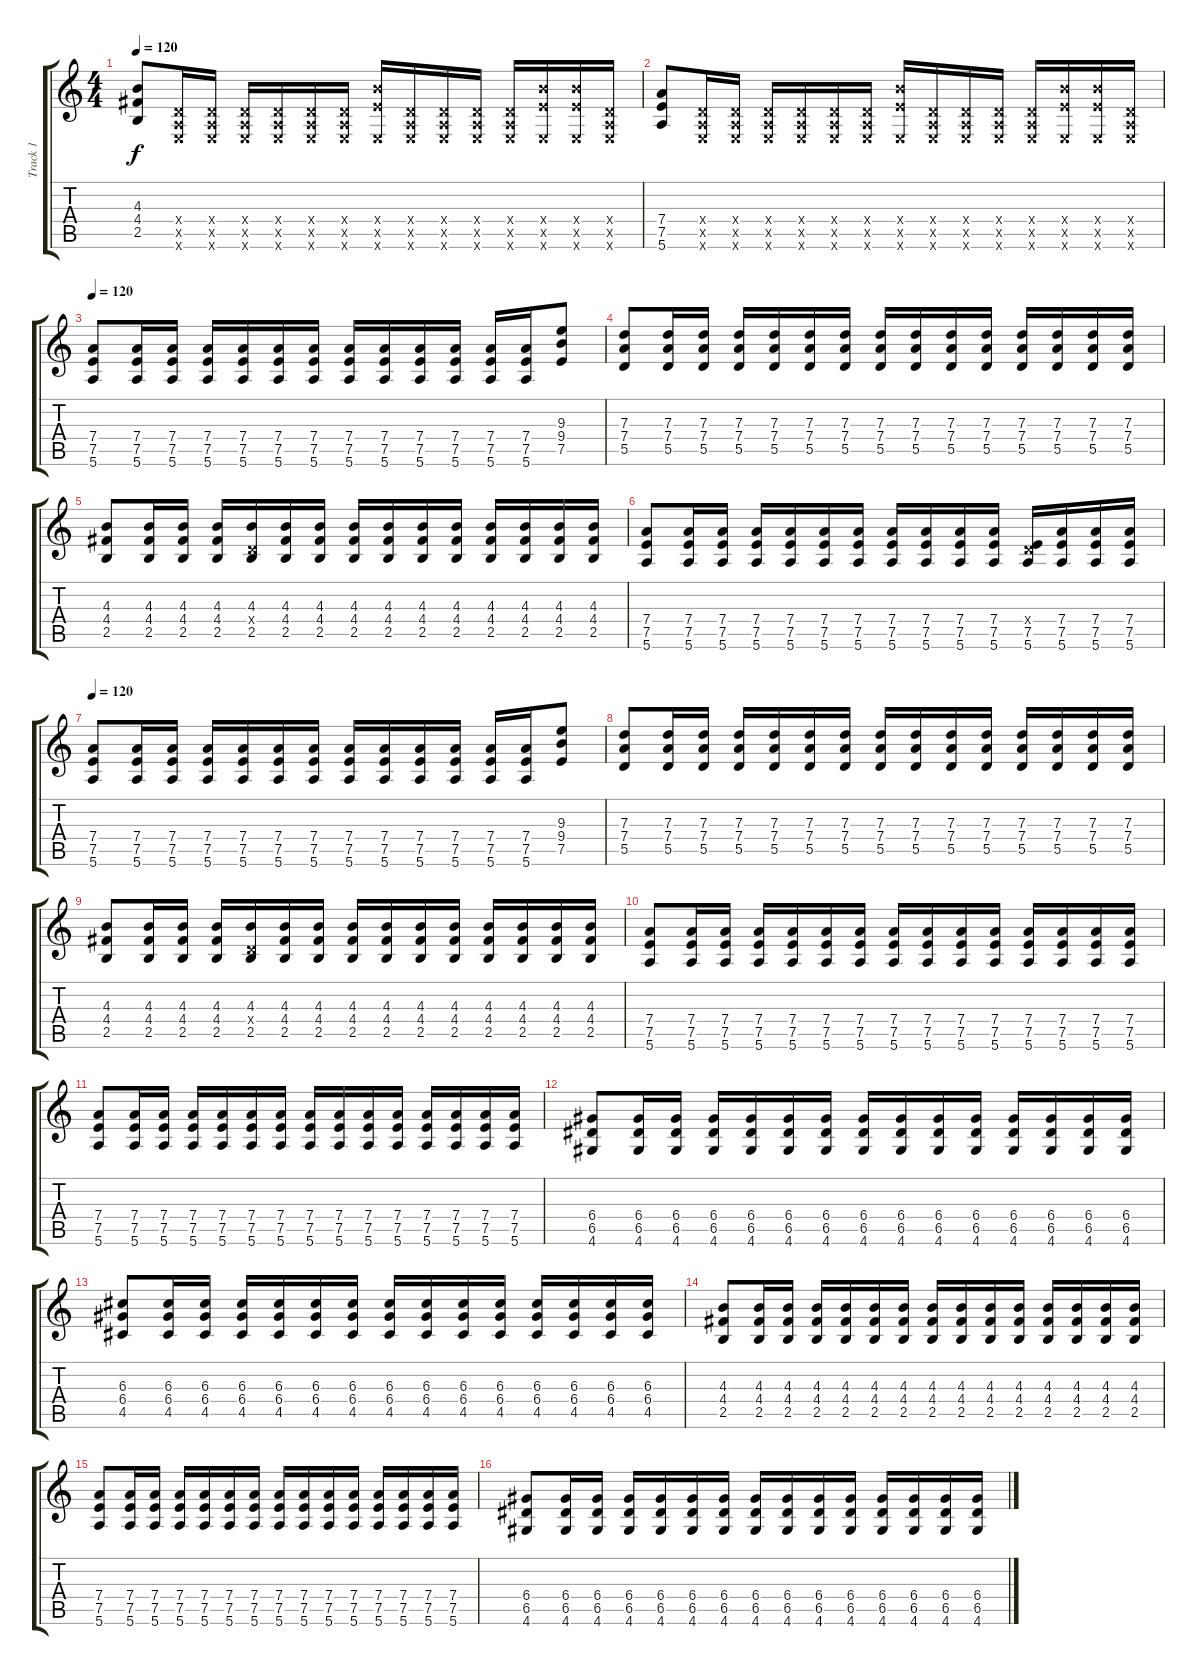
\track ("Track 1" "Track 1") {instrument distortionguitar}
\staff {score tabs}
\tuning (E4 B3 G3 D3 A2 E2) {hide}
\ts (4 4)
\tempo 120
\clef g2
\ks c
(4.3 4.4 2.5).8{dy f} (0.4{x} 0.5{x} 0.6{x}).16 (0.4{x} 0.5{x} 0.6{x}).16 (0.4{x} 0.5{x} 0.6{x}).16 (0.4{x} 0.5{x} 0.6{x}).16 (0.4{x} 0.5{x} 0.6{x}).16 (0.4{x} 0.5{x} 0.6{x}).16 (9.4{x} 7.5{x} 0.6{x}).16 (0.4{x} 0.5{x} 0.6{x}).16 (0.4{x} 0.5{x} 0.6{x}).16 (0.4{x} 0.5{x} 0.6{x}).16 (0.4{x} 0.5{x} 0.6{x}).16 (9.4{x} 7.5{x} 0.6{x}).16 (9.4{x} 7.5{x} 0.6{x}).16 (0.4{x} 0.5{x} 0.6{x}).16 |
(7.4 7.5 5.6).8 (0.4{x} 0.5{x} 0.6{x}).16 (0.4{x} 0.5{x} 0.6{x}).16 (0.4{x} 0.5{x} 0.6{x}).16 (0.4{x} 0.5{x} 0.6{x}).16 (0.4{x} 0.5{x} 0.6{x}).16 (0.4{x} 0.5{x} 0.6{x}).16 (9.4{x} 7.5{x} 0.6{x}).16 (0.4{x} 0.5{x} 0.6{x}).16 (0.4{x} 0.5{x} 0.6{x}).16 (0.4{x} 0.5{x} 0.6{x}).16 (0.4{x} 0.5{x} 0.6{x}).16 (9.4{x} 7.5{x} 0.6{x}).16 (9.4{x} 7.5{x} 0.6{x}).16 (0.4{x} 0.5{x} 0.6{x}).16 |
\tempo 120
(7.4 7.5 5.6).8 (7.4 7.5 5.6).16 (7.4 7.5 5.6).16 (7.4 7.5 5.6).16 (7.4 7.5 5.6).16 (7.4 7.5 5.6).16 (7.4 7.5 5.6).16 (7.4 7.5 5.6).16 (7.4 7.5 5.6).16 (7.4 7.5 5.6).16 (7.4 7.5 5.6).16 (7.4 7.5 5.6).16 (7.4 7.5 5.6).16 (9.3 9.4 7.5).8 |
(7.3 7.4 5.5).8 (7.3 7.4 5.5).16 (7.3 7.4 5.5).16 (7.3 7.4 5.5).16 (7.3 7.4 5.5).16 (7.3 7.4 5.5).16 (7.3 7.4 5.5).16 (7.3 7.4 5.5).16 (7.3 7.4 5.5).16 (7.3 7.4 5.5).16 (7.3 7.4 5.5).16 (7.3 7.4 5.5).16 (7.3 7.4 5.5).16 (7.3 7.4 5.5).16 (7.3 7.4 5.5).16 |
(4.3 4.4 2.5).8 (4.3 4.4 2.5).16 (4.3 4.4 2.5).16 (4.3 4.4 2.5).16 (4.3 0.4{x} 2.5).16 (4.3 4.4 2.5).16 (4.3 4.4 2.5).16 (4.3 4.4 2.5).16 (4.3 4.4 2.5).16 (4.3 4.4 2.5).16 (4.3 4.4 2.5).16 (4.3 4.4 2.5).16 (4.3 4.4 2.5).16 (4.3 4.4 2.5).16 (4.3 4.4 2.5).16 |
(7.4 7.5 5.6).8 (7.4 7.5 5.6).16 (7.4 7.5 5.6).16 (7.4 7.5 5.6).16 (7.4 7.5 5.6).16 (7.4 7.5 5.6).16 (7.4 7.5 5.6).16 (7.4 7.5 5.6).16 (7.4 7.5 5.6).16 (7.4 7.5 5.6).16 (7.4 7.5 5.6).16 (0.4{x} 7.5 5.6).16 (7.4 7.5 5.6).16 (7.4 7.5 5.6).16 (7.4 7.5 5.6).16 |
\tempo 120
(7.4 7.5 5.6).8 (7.4 7.5 5.6).16 (7.4 7.5 5.6).16 (7.4 7.5 5.6).16 (7.4 7.5 5.6).16 (7.4 7.5 5.6).16 (7.4 7.5 5.6).16 (7.4 7.5 5.6).16 (7.4 7.5 5.6).16 (7.4 7.5 5.6).16 (7.4 7.5 5.6).16 (7.4 7.5 5.6).16 (7.4 7.5 5.6).16 (9.3 9.4 7.5).8 |
(7.3 7.4 5.5).8 (7.3 7.4 5.5).16 (7.3 7.4 5.5).16 (7.3 7.4 5.5).16 (7.3 7.4 5.5).16 (7.3 7.4 5.5).16 (7.3 7.4 5.5).16 (7.3 7.4 5.5).16 (7.3 7.4 5.5).16 (7.3 7.4 5.5).16 (7.3 7.4 5.5).16 (7.3 7.4 5.5).16 (7.3 7.4 5.5).16 (7.3 7.4 5.5).16 (7.3 7.4 5.5).16 |
(4.3 4.4 2.5).8 (4.3 4.4 2.5).16 (4.3 4.4 2.5).16 (4.3 4.4 2.5).16 (4.3 0.4{x} 2.5).16 (4.3 4.4 2.5).16 (4.3 4.4 2.5).16 (4.3 4.4 2.5).16 (4.3 4.4 2.5).16 (4.3 4.4 2.5).16 (4.3 4.4 2.5).16 (4.3 4.4 2.5).16 (4.3 4.4 2.5).16 (4.3 4.4 2.5).16 (4.3 4.4 2.5).16 |
(7.4 7.5 5.6).8 (7.4 7.5 5.6).16 (7.4 7.5 5.6).16 (7.4 7.5 5.6).16 (7.4 7.5 5.6).16 (7.4 7.5 5.6).16 (7.4 7.5 5.6).16 (7.4 7.5 5.6).16 (7.4 7.5 5.6).16 (7.4 7.5 5.6).16 (7.4 7.5 5.6).16 (7.4 7.5 5.6).16 (7.4 7.5 5.6).16 (7.4 7.5 5.6).16 (7.4 7.5 5.6).16 |
(7.4 7.5 5.6).8 (7.4 7.5 5.6).16 (7.4 7.5 5.6).16 (7.4 7.5 5.6).16 (7.4 7.5 5.6).16 (7.4 7.5 5.6).16 (7.4 7.5 5.6).16 (7.4 7.5 5.6).16 (7.4 7.5 5.6).16 (7.4 7.5 5.6).16 (7.4 7.5 5.6).16 (7.4 7.5 5.6).16 (7.4 7.5 5.6).16 (7.4 7.5 5.6).16 (7.4 7.5 5.6).16 |
(6.4 6.5 4.6).8 (6.4 6.5 4.6).16 (6.4 6.5 4.6).16 (6.4 6.5 4.6).16 (6.4 6.5 4.6).16 (6.4 6.5 4.6).16 (6.4 6.5 4.6).16 (6.4 6.5 4.6).16 (6.4 6.5 4.6).16 (6.4 6.5 4.6).16 (6.4 6.5 4.6).16 (6.4 6.5 4.6).16 (6.4 6.5 4.6).16 (6.4 6.5 4.6).16 (6.4 6.5 4.6).16 |
(6.3 6.4 4.5).8 (6.3 6.4 4.5).16 (6.3 6.4 4.5).16 (6.3 6.4 4.5).16 (6.3 6.4 4.5).16 (6.3 6.4 4.5).16 (6.3 6.4 4.5).16 (6.3 6.4 4.5).16 (6.3 6.4 4.5).16 (6.3 6.4 4.5).16 (6.3 6.4 4.5).16 (6.3 6.4 4.5).16 (6.3 6.4 4.5).16 (6.3 6.4 4.5).16 (6.3 6.4 4.5).16 |
(4.3 4.4 2.5).8 (4.3 4.4 2.5).16 (4.3 4.4 2.5).16 (4.3 4.4 2.5).16 (4.3 4.4 2.5).16 (4.3 4.4 2.5).16 (4.3 4.4 2.5).16 (4.3 4.4 2.5).16 (4.3 4.4 2.5).16 (4.3 4.4 2.5).16 (4.3 4.4 2.5).16 (4.3 4.4 2.5).16 (4.3 4.4 2.5).16 (4.3 4.4 2.5).16 (4.3 4.4 2.5).16 |
(7.4 7.5 5.6).8 (7.4 7.5 5.6).16 (7.4 7.5 5.6).16 (7.4 7.5 5.6).16 (7.4 7.5 5.6).16 (7.4 7.5 5.6).16 (7.4 7.5 5.6).16 (7.4 7.5 5.6).16 (7.4 7.5 5.6).16 (7.4 7.5 5.6).16 (7.4 7.5 5.6).16 (7.4 7.5 5.6).16 (7.4 7.5 5.6).16 (7.4 7.5 5.6).16 (7.4 7.5 5.6).16 |
(6.4 6.5 4.6).8 (6.4 6.5 4.6).16 (6.4 6.5 4.6).16 (6.4 6.5 4.6).16 (6.4 6.5 4.6).16 (6.4 6.5 4.6).16 (6.4 6.5 4.6).16 (6.4 6.5 4.6).16 (6.4 6.5 4.6).16 (6.4 6.5 4.6).16 (6.4 6.5 4.6).16 (6.4 6.5 4.6).16 (6.4 6.5 4.6).16 (6.4 6.5 4.6).16 (6.4 6.5 4.6).16
